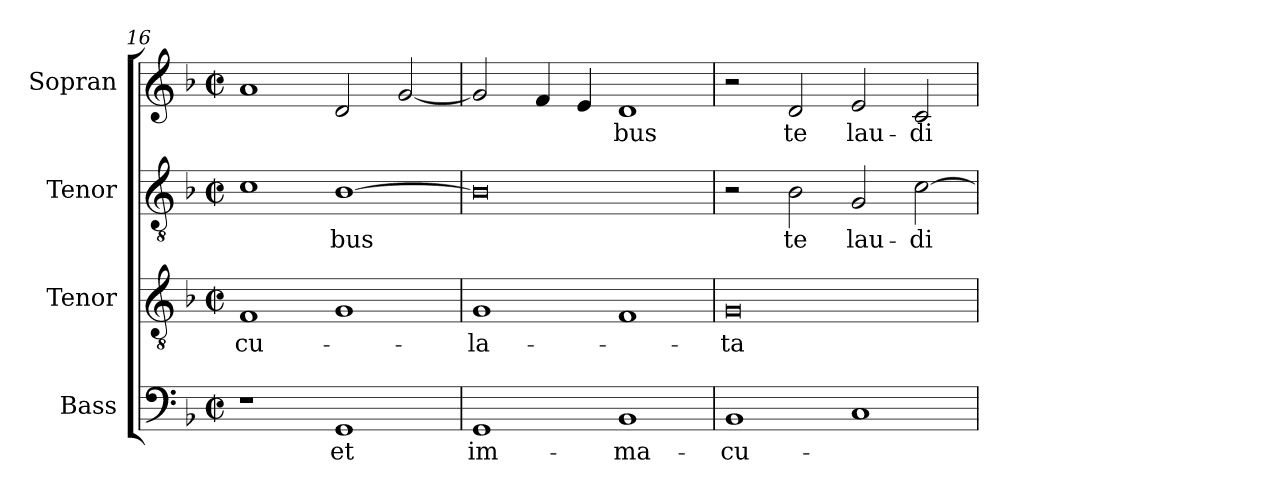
**kern	**text	**kern	**text	**kern	**text	**kern	**text
*part4	*part4	*part3	*part3	*part2	*part2	*part1	*part1
*staff4	*staff4	*staff3	*staff3	*staff2	*staff2	*staff1	*staff1
*I"Bass	*	*I"Tenor	*	*I"Tenor	*	*I"Sopran	*
*	*	*I'Tenor	*	*	*	*	*
*clefF4	*	*clefGv2	*	*clefGv2	*	*clefG2	*
*	*	*ITrd7c12	*	*ITrd7c12	*	*	*
*k[b-]	*	*k[b-]	*	*k[b-]	*	*k[b-]	*
*F:	*	*F:	*	*F:	*	*F:	*
*M2/2	*	*M2/2	*	*M2/2	*	*M2/2	*
*met(c|)	*	*met(c|)	*	*met(c|)	*	*met(c|)	*
=16	=16	=16	=16	=16	=16	=16	=16
!	!	!	!LO:LY:b:color=#000000	!	!	!	!
1r	.	1FFi	-cu-	1Ci	.	1ai	.
!	!LO:LY:b:color=#000000	!	!	!	!	!	!
!	!	!	!	!	!LO:LY:b:color=#000000	!	!
1GGi	et	1GGi	.	[>1BB-i	-bus	2di/	.
.	.	.	.	.	.	[<2gi/	.
!!LO:LB:g=z
=17	=17	=17	=17	=17	=17	=17	=17
!	!LO:LY:b:color=#000000	!	!	!	!	!	!
!	!	!	!LO:LY:b:color=#000000	!	!	!	!
1GGi	im-	1GGi	-la-	0BB-i]	.	2gi/]	.
.	.	.	.	.	.	4fi/	.
.	.	.	.	.	.	4ei/	.
!	!LO:LY:b:color=#000000	!	!	!	!	!	!
!	!	!	!	!	!	!	!LO:LY:b:color=#000000
1BB-i	-ma-	1FFi	.	.	.	1di	-bus
=18	=18	=18	=18	=18	=18	=18	=18
!	!LO:LY:b:color=#000000	!	!	!	!	!	!
!	!	!	!LO:LY:b:color=#000000	!	!	!	!
1BB-i	-cu-	0GGi	-ta	2r	.	2r	.
!	!	!	!	!	!LO:LY:b:color=#000000	!	!
!	!	!	!	!	!	!	!LO:LY:b:color=#000000
.	.	.	.	2BB-i\	te	2di/	te
!	!	!	!	!	!LO:LY:b:color=#000000	!	!
!	!	!	!	!	!	!	!LO:LY:b:color=#000000
1Ci	.	.	.	2GGi/	lau-	2ei/	lau-
!	!	!	!	!	!LO:LY:b:color=#000000	!	!
!	!	!	!	!	!	!	!LO:LY:b:color=#000000
.	.	.	.	[>2Ci\	-di-	2ci/	-di-
=	=	=	=	=	=	=	=
*-	*-	*-	*-	*-	*-	*-	*-
